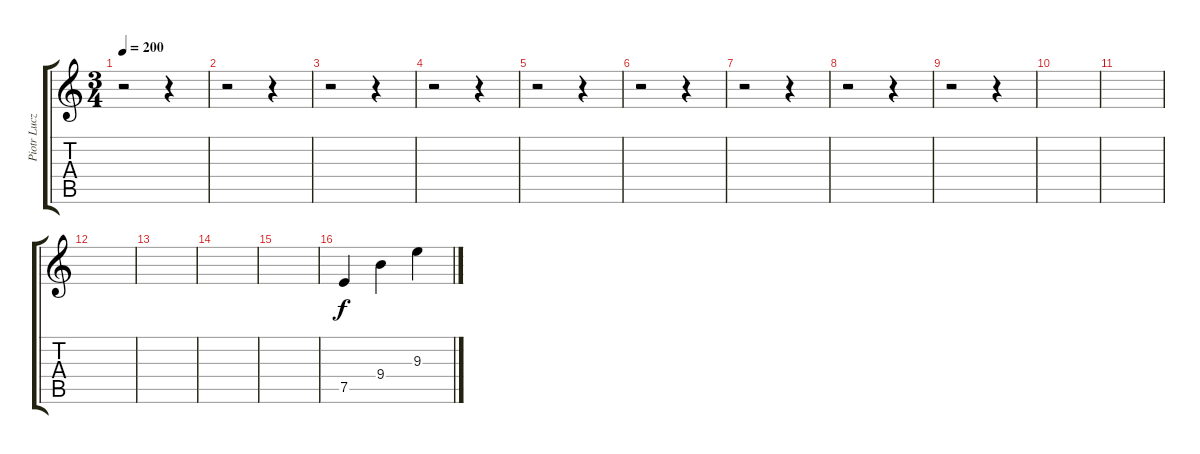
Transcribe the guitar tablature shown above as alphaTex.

\track ("Piotr Luczyk -Lead Guitar" "Piotr Lucz") {instrument acousticguitarsteel}
\staff {score tabs}
\tuning (E4 B3 G3 D3 A2 E2) {hide}
\ts (3 4)
\tempo 200
\clef g2
\ks c
r.2{dy f} r.4 |
r.2 r.4 |
r.2 r.4 |
r.2 r.4 |
r.2 r.4 |
r.2 r.4 |
r.2 r.4 |
r.2 r.4 |
r.2 r.4 |
|
|
|
|
|
|
7.5.4 9.4.4 9.3.4
